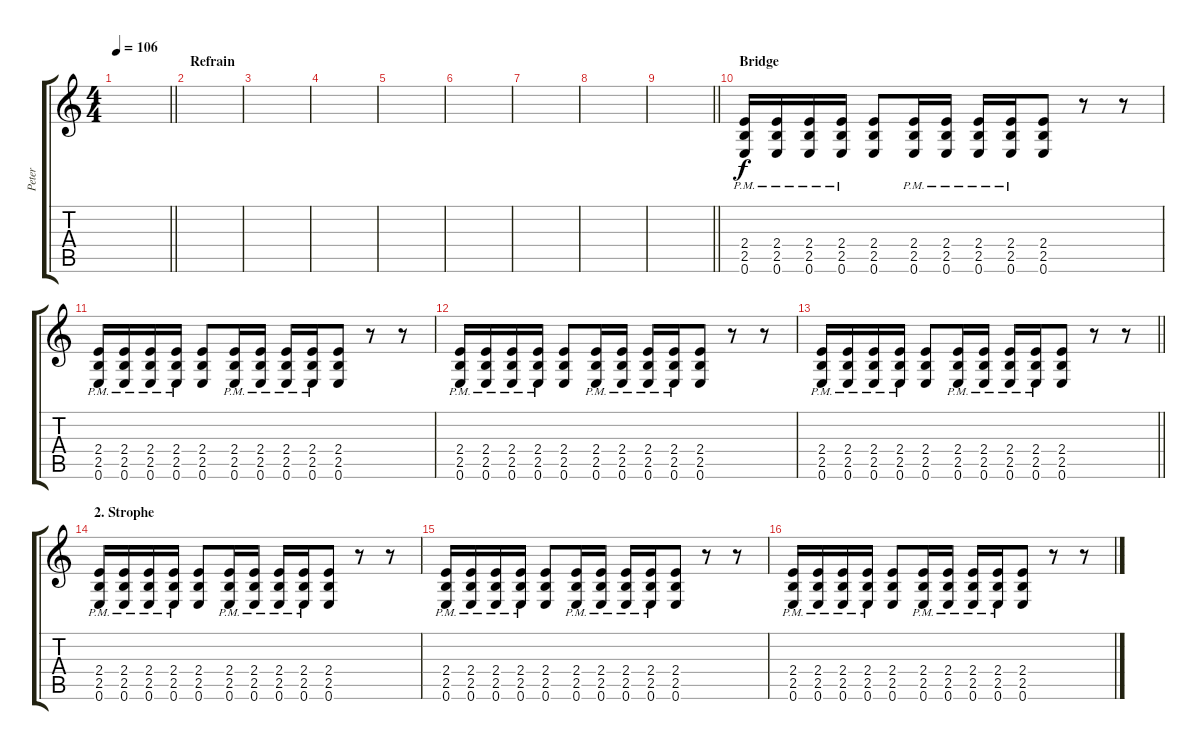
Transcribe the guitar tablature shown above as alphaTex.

\track ("Peter" "Peter") {instrument distortionguitar}
\staff {score tabs}
\tuning (E4 B3 G3 D3 A2 E2) {hide}
\ts (4 4)
\tempo 106
\clef g2
\barLineRight lightlight
\ks c
|
\section ("" "Refrain")
|
|
|
|
|
|
|
\barLineRight lightlight
|
\section ("" "Bridge")
(2.4{pm} 2.5{pm} 0.6{pm}).16 (2.4{pm} 2.5{pm} 0.6{pm}).16 (2.4{pm} 2.5{pm} 0.6{pm}).16 (2.4{pm} 2.5{pm} 0.6{pm}).16 (2.4 2.5 0.6).8 (2.4{pm} 2.5{pm} 0.6{pm}).16 (2.4{pm} 2.5{pm} 0.6{pm}).16 (2.4{pm} 2.5{pm} 0.6{pm}).16 (2.4{pm} 2.5{pm} 0.6{pm}).16 (2.4 2.5 0.6).8 r.8 r.8 |
(2.4{pm} 2.5{pm} 0.6{pm}).16 (2.4{pm} 2.5{pm} 0.6{pm}).16 (2.4{pm} 2.5{pm} 0.6{pm}).16 (2.4{pm} 2.5{pm} 0.6{pm}).16 (2.4 2.5 0.6).8 (2.4{pm} 2.5{pm} 0.6{pm}).16 (2.4{pm} 2.5{pm} 0.6{pm}).16 (2.4{pm} 2.5{pm} 0.6{pm}).16 (2.4{pm} 2.5{pm} 0.6{pm}).16 (2.4 2.5 0.6).8 r.8 r.8 |
(2.4{pm} 2.5{pm} 0.6{pm}).16 (2.4{pm} 2.5{pm} 0.6{pm}).16 (2.4{pm} 2.5{pm} 0.6{pm}).16 (2.4{pm} 2.5{pm} 0.6{pm}).16 (2.4 2.5 0.6).8 (2.4{pm} 2.5{pm} 0.6{pm}).16 (2.4{pm} 2.5{pm} 0.6{pm}).16 (2.4{pm} 2.5{pm} 0.6{pm}).16 (2.4{pm} 2.5{pm} 0.6{pm}).16 (2.4 2.5 0.6).8 r.8 r.8 |
\barLineRight lightlight
(2.4{pm} 2.5{pm} 0.6{pm}).16 (2.4{pm} 2.5{pm} 0.6{pm}).16 (2.4{pm} 2.5{pm} 0.6{pm}).16 (2.4{pm} 2.5{pm} 0.6{pm}).16 (2.4 2.5 0.6).8 (2.4{pm} 2.5{pm} 0.6{pm}).16 (2.4{pm} 2.5{pm} 0.6{pm}).16 (2.4{pm} 2.5{pm} 0.6{pm}).16 (2.4{pm} 2.5{pm} 0.6{pm}).16 (2.4 2.5 0.6).8 r.8 r.8 |
\section ("" "2. Strophe")
(2.4{pm} 2.5{pm} 0.6{pm}).16 (2.4{pm} 2.5{pm} 0.6{pm}).16 (2.4{pm} 2.5{pm} 0.6{pm}).16 (2.4{pm} 2.5{pm} 0.6{pm}).16 (2.4 2.5 0.6).8 (2.4{pm} 2.5{pm} 0.6{pm}).16 (2.4{pm} 2.5{pm} 0.6{pm}).16 (2.4{pm} 2.5{pm} 0.6{pm}).16 (2.4{pm} 2.5{pm} 0.6{pm}).16 (2.4 2.5 0.6).8 r.8 r.8 |
(2.4{pm} 2.5{pm} 0.6{pm}).16 (2.4{pm} 2.5{pm} 0.6{pm}).16 (2.4{pm} 2.5{pm} 0.6{pm}).16 (2.4{pm} 2.5{pm} 0.6{pm}).16 (2.4 2.5 0.6).8 (2.4{pm} 2.5{pm} 0.6{pm}).16 (2.4{pm} 2.5{pm} 0.6{pm}).16 (2.4{pm} 2.5{pm} 0.6{pm}).16 (2.4{pm} 2.5{pm} 0.6{pm}).16 (2.4 2.5 0.6).8 r.8 r.8 |
(2.4{pm} 2.5{pm} 0.6{pm}).16 (2.4{pm} 2.5{pm} 0.6{pm}).16 (2.4{pm} 2.5{pm} 0.6{pm}).16 (2.4{pm} 2.5{pm} 0.6{pm}).16 (2.4 2.5 0.6).8 (2.4{pm} 2.5{pm} 0.6{pm}).16 (2.4{pm} 2.5{pm} 0.6{pm}).16 (2.4{pm} 2.5{pm} 0.6{pm}).16 (2.4{pm} 2.5{pm} 0.6{pm}).16 (2.4 2.5 0.6).8 r.8 r.8
